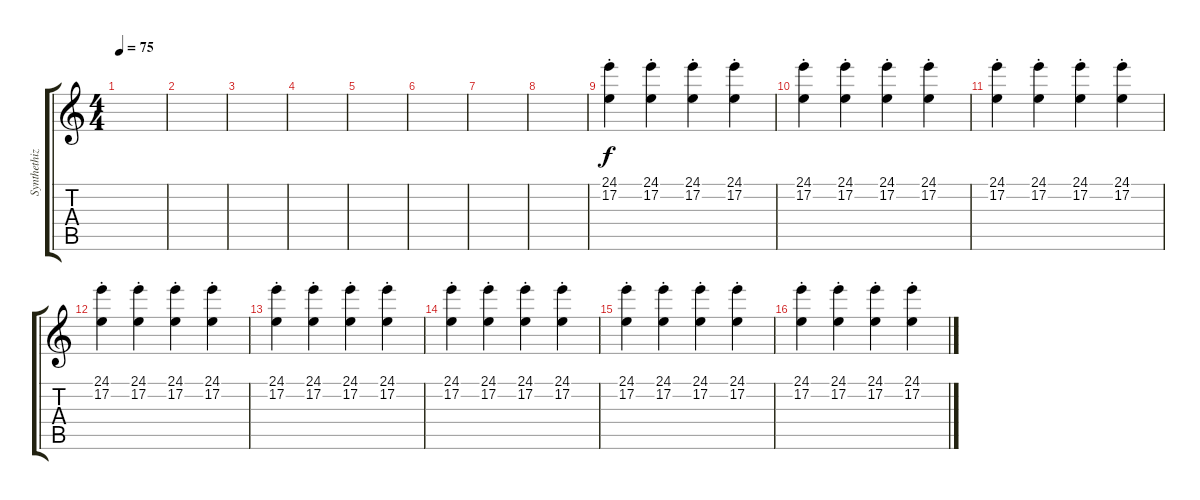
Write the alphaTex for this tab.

\track ("Synthethizer" "Synthethiz") {instrument synthstrings2}
\staff {score tabs}
\tuning (E4 B3 G3 D3 A2 E2) {hide}
\ts (4 4)
\tempo 75
\clef g2
\ks c
|
|
|
|
|
|
|
|
(24.1{st} 17.2).4 (24.1{st} 17.2).4 (24.1{st} 17.2).4 (24.1{st} 17.2).4 |
(24.1{st} 17.2).4 (24.1{st} 17.2).4 (24.1{st} 17.2).4 (24.1{st} 17.2).4 |
(24.1{st} 17.2).4 (24.1{st} 17.2).4 (24.1{st} 17.2).4 (24.1{st} 17.2).4 |
(24.1{st} 17.2).4 (24.1{st} 17.2).4 (24.1{st} 17.2).4 (24.1{st} 17.2).4 |
(24.1{st} 17.2).4 (24.1{st} 17.2).4 (24.1{st} 17.2).4 (24.1{st} 17.2).4 |
(24.1{st} 17.2).4 (24.1{st} 17.2).4 (24.1{st} 17.2).4 (24.1{st} 17.2).4 |
(24.1{st} 17.2).4 (24.1{st} 17.2).4 (24.1{st} 17.2).4 (24.1{st} 17.2).4 |
(24.1{st} 17.2).4 (24.1{st} 17.2).4 (24.1{st} 17.2).4 (24.1{st} 17.2).4
